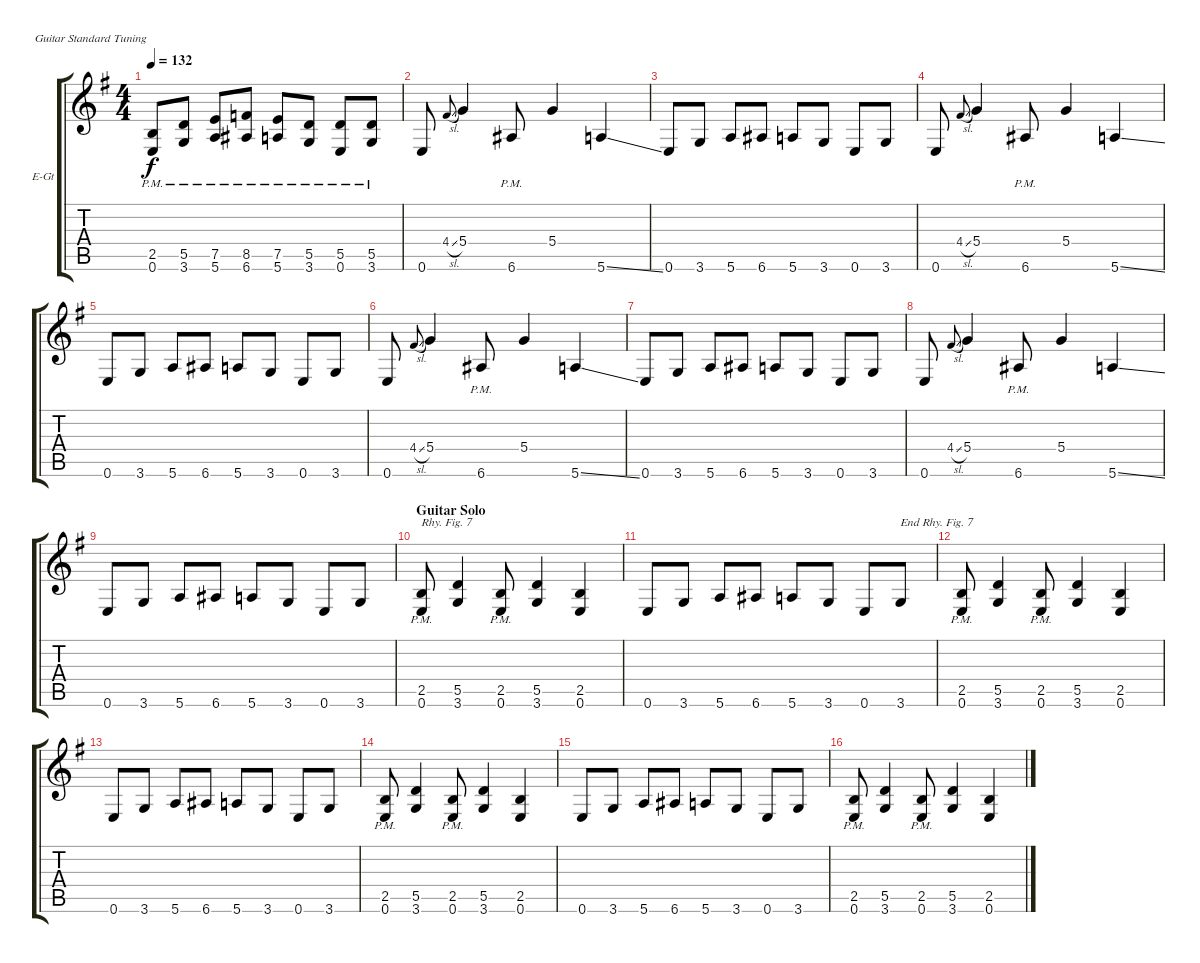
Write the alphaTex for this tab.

\bracketExtendMode groupsimilarinstruments
\firstSystemTrackNameOrientation horizontal
\otherSystemsTrackNameOrientation horizontal
\track ("Guitar 1" "E-Gt") {instrument distortionguitar}
\staff {score tabs}
\tuning (E4 B3 G3 D3 A2 E2)
\ts (4 4)
\tempo 132
\clef g2
\ks g
(2.5{pm} 0.6{pm}).8{dy f} (5.5{pm} 3.6{pm}).8 (7.5{pm} 5.6{pm}).8 (8.5{pm} 6.6{pm}).8 (7.5{pm} 5.6{pm}).8 (5.5{pm} 3.6{pm}).8 (5.5{pm} 0.6{pm}).8 (5.5{pm} 3.6{pm}).8 |
0.6.8 4.4{sl}.8{gr onbeat} 5.4.4 6.6{pm}.8 5.4.4 5.6{ss}.4 |
0.6.8 3.6.8 5.6.8 6.6.8 5.6.8 3.6.8 0.6.8 3.6.8 |
0.6.8 4.4{sl}.8{gr onbeat} 5.4.4 6.6{pm}.8 5.4.4 5.6{ss}.4 |
0.6.8 3.6.8 5.6.8 6.6.8 5.6.8 3.6.8 0.6.8 3.6.8 |
0.6.8 4.4{sl}.8{gr onbeat} 5.4.4 6.6{pm}.8 5.4.4 5.6{ss}.4 |
0.6.8 3.6.8 5.6.8 6.6.8 5.6.8 3.6.8 0.6.8 3.6.8 |
0.6.8 4.4{sl}.8{gr onbeat} 5.4.4 6.6{pm}.8 5.4.4 5.6{ss}.4 |
0.6.8 3.6.8 5.6.8 6.6.8 5.6.8 3.6.8 0.6.8 3.6.8 |
\section ("" "Guitar Solo")
(0.6{pm} 2.5{pm}).8{txt "Rhy. Fig. 7"} (5.5 3.6).4 (0.6{pm} 2.5{pm}).8 (5.5 3.6).4 (2.5 0.6).4 |
0.6.8 3.6.8 5.6.8 6.6.8 5.6.8 3.6.8 0.6.8 3.6.8{txt "End Rhy. Fig. 7"} |
(0.6{pm} 2.5{pm}).8 (5.5 3.6).4 (0.6{pm} 2.5{pm}).8 (5.5 3.6).4 (2.5 0.6).4 |
0.6.8 3.6.8 5.6.8 6.6.8 5.6.8 3.6.8 0.6.8 3.6.8 |
(0.6{pm} 2.5{pm}).8 (5.5 3.6).4 (0.6{pm} 2.5{pm}).8 (5.5 3.6).4 (2.5 0.6).4 |
0.6.8 3.6.8 5.6.8 6.6.8 5.6.8 3.6.8 0.6.8 3.6.8 |
(0.6{pm} 2.5{pm}).8 (5.5 3.6).4 (0.6{pm} 2.5{pm}).8 (5.5 3.6).4 (2.5 0.6).4
